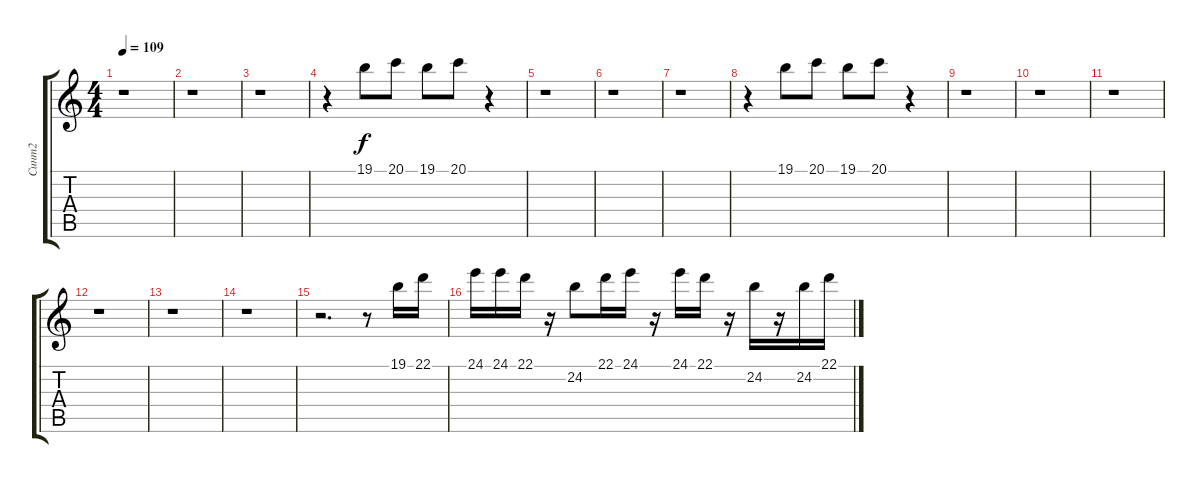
\track ("Синт2" "Синт2") {instrument rockorgan}
\staff {score tabs}
\tuning (E4 B3 G3 D3 A2 E2) {hide}
\ts (4 4)
\tempo 109
\clef g2
\ks c
r.1{dy f} |
r.1 |
r.1 |
r.4 19.1.8 20.1.8 19.1.8 20.1.8 r.4 |
r.1 |
r.1 |
r.1 |
r.4 19.1.8 20.1.8 19.1.8 20.1.8 r.4 |
r.1 |
r.1 |
r.1 |
r.1 |
r.1 |
r.1 |
r.2{d} r.8 19.1.16 22.1.16 |
24.1.16 24.1.16 22.1.16 r.16 24.2.8 22.1.16 24.1.16 r.16 24.1.16 22.1.16 r.16 24.2.16 r.16 24.2.16 22.1.16
